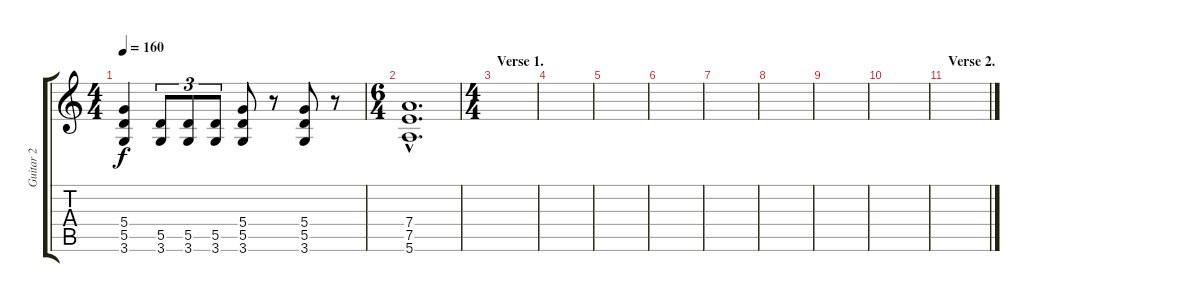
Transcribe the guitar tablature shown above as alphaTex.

\track ("Guitar 2" "Guitar 2") {instrument overdrivenguitar}
\staff {score tabs}
\tuning (E4 B3 G3 D3 A2 E2) {hide}
\ts (4 4)
\tempo 160
\clef g2
\ks c
(5.4 5.5 3.6).4{dy f} (5.5 3.6).8{tu (3 2)} (5.5 3.6).8{tu (3 2)} (5.5 3.6).8{tu (3 2)} (5.4 5.5 3.6).8 r.8 (5.4 5.5 3.6).8 r.8 |
\ts (6 4)
(7.4{hac} 7.5{hac} 5.6{hac}).1{d} |
\ts (4 4)
\section ("" "Verse 1.")
|
|
|
|
|
|
|
|
\section ("" "Verse 2.")
